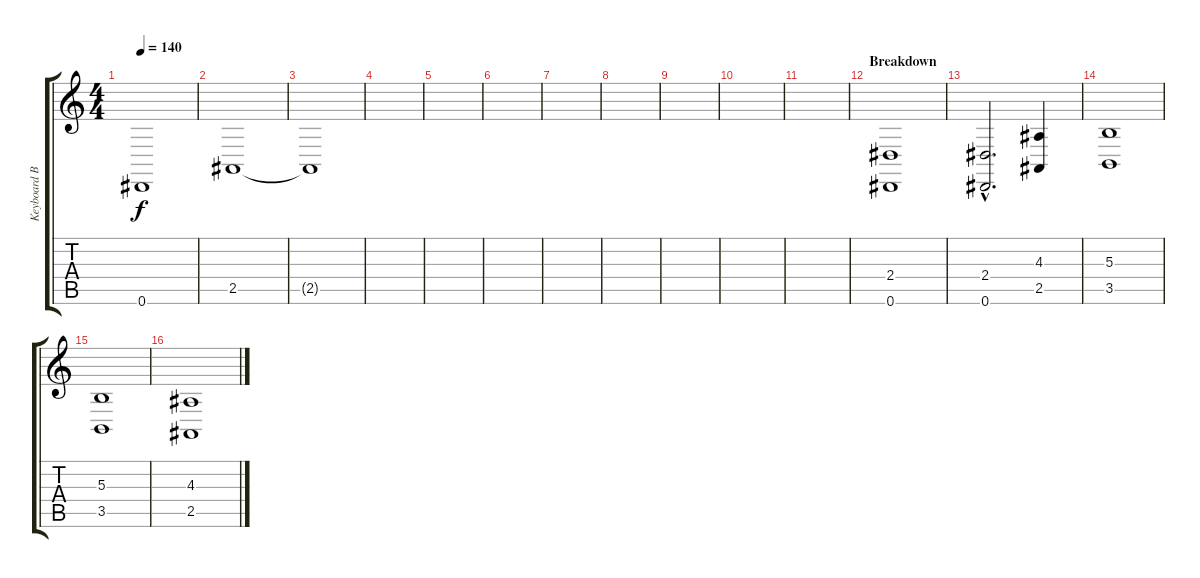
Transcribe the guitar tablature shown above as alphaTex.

\track ("Keyboard Backup" "Keyboard B") {instrument synthstrings1}
\staff {score tabs}
\tuning (Eb4 Bb3 Gb3 Db3 Ab2 Eb2) {hide}
\ts (4 4)
\tempo 140
\clef g2
\ks c
0.6{t}.1{dy f} |
2.5.1 |
2.5{t}.1 |
|
|
|
|
|
|
|
|
\section ("" "Breakdown")
(2.4 0.6).1 |
(2.4{hac} 0.6{hac}).2{d} (4.3 2.5).4 |
(5.3 3.5).1 |
(5.3 3.5).1 |
(4.3 2.5).1
